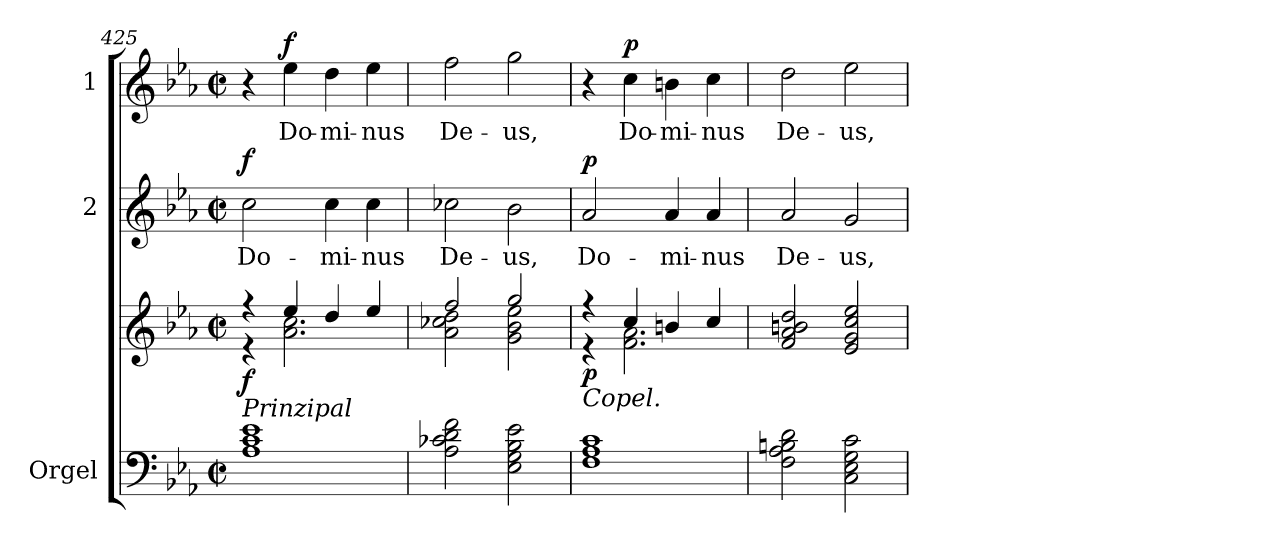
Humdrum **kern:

**kern	**kern	**dynam	**kern	**text	**dynam	**kern	**text	**dynam
*part3	*part3	*part3	*part2	*part2	*part2	*part1	*part1	*part1
*staff4	*staff3	*staff3/4	*staff2	*staff2	*staff2	*staff1	*staff1	*staff1
*I"Orgel	*	*	*I"2	*	*	*I"1	*	*
*I'Org.	*	*	*	*	*	*	*	*
*clefF4	*clefG2	*	*clefG2	*	*	*clefG2	*	*
*k[b-e-a-]	*k[b-e-a-]	*	*k[b-e-a-]	*	*	*k[b-e-a-]	*	*
*E-:	*E-:	*	*E-:	*	*	*E-:	*	*
*M2/2	*M2/2	*	*M2/2	*	*	*M2/2	*	*
*met(c|)	*met(c|)	*	*met(c|)	*	*	*met(c|)	*	*
=425	=425	=425	=425	=425	=425	=425	=425	=425
*	*^	*	*	*	*	*	*	*
!	!LO:TX:b:i:t=Prinzipal	!	!	!	!	!	!	!	!
!	!	!	!LO:DY:b	!	!LO:LY:b	!LO:DY:a	!	!	!
1A- 1c 1e-	4r	4r	f	2cc\	Do-	f	4r	.	.
!	!	!	!	!	!	!	!	!LO:LY:b	!LO:DY:a
.	4ee-/	2.a-\ 2.cc\	.	.	.	.	4ee-\	Do-	f
!	!	!	!	!	!LO:LY:b	!	!	!LO:LY:b	!
.	4dd/	.	.	4cc\	-mi-	.	4dd\	-mi-	.
!	!	!	!	!	!LO:LY:b	!	!	!LO:LY:b	!
.	4ee-/	.	.	4cc\	-nus	.	4ee-\	-nus	.
=426	=426	=426	=426	=426	=426	=426	=426	=426	=426
!	!	!	!	!	!LO:LY:b	!	!	!LO:LY:b	!
2A-\ 2c-X\ 2d\ 2f\	2ff/	2a-\ 2cc-X\ 2dd\	.	2cc-X\	De-	.	2ff\	De-	.
!	!	!	!	!	!LO:LY:b	!	!	!LO:LY:b	!
2E-\ 2G\ 2B-\ 2e-\	2gg/	2g\ 2b-\ 2ee-\	.	2b-\	-us,	.	2gg\	-us,	.
!!LO:LB:g=z
=427	=427	=427	=427	=427	=427	=427	=427	=427	=427
!	!LO:TX:b:i:t=Copel.	!	!	!	!	!	!	!	!
!	!	!	!LO:DY:b	!	!LO:LY:b	!LO:DY:a	!	!	!
1F 1A- 1c	4r	4r	p	2a-/	Do-	p	4r	.	.
!	!	!	!	!	!	!	!	!LO:LY:b	!LO:DY:a
.	4cc/	2.f\ 2.a-\	.	.	.	.	4cc\	Do-	p
!	!	!	!	!	!LO:LY:b	!	!	!LO:LY:b	!
.	4bn/	.	.	4a-/	-mi-	.	4bn\	-mi-	.
!	!	!	!	!	!LO:LY:b	!	!	!LO:LY:b	!
.	4cc/	.	.	4a-/	-nus	.	4cc\	-nus	.
*	*v	*v	*	*	*	*	*	*	*
=428	=428	=428	=428	=428	=428	=428	=428	=428
!	!	!	!	!LO:LY:b	!	!	!LO:LY:b	!
2F\ 2A-\ 2Bn\ 2d\	2f/ 2a-/ 2bn/ 2dd/	.	2a-/	De-	.	2dd\	De-	.
!	!	!	!	!LO:LY:b	!	!	!LO:LY:b	!
2C\ 2E-\ 2G\ 2c\	2e-/ 2g/ 2cc/ 2ee-/	.	2g/	-us,	.	2ee-\	-us,	.
=	=	=	=	=	=	=	=	=
*-	*-	*-	*-	*-	*-	*-	*-	*-
